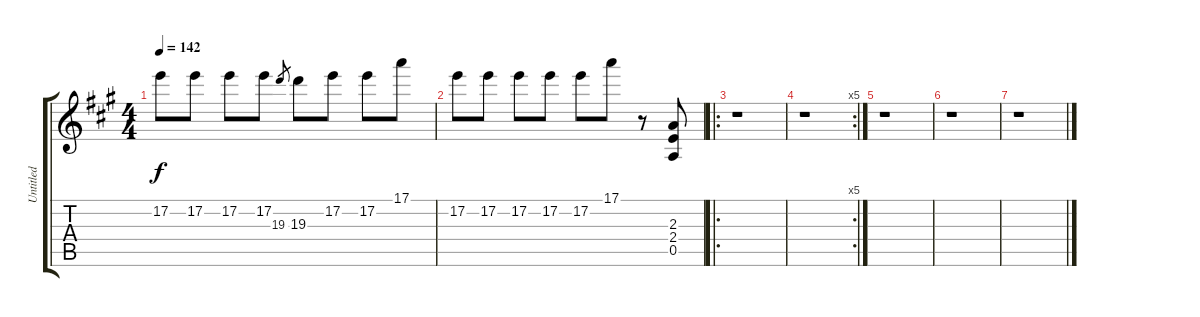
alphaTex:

\track ("Untitled" "Untitled") {instrument distortionguitar}
\staff {score tabs}
\tuning (E4 B3 G3 D3 A2 E2) {hide}
\ts (4 4)
\tempo 142
\clef g2
\ks a
17.2.8{dy f} 17.2.8 17.2.8 17.2.8 19.3.8{gr} 19.3.8 17.2.8 17.2.8 17.1.8 |
17.2.8 17.2.8 17.2.8 17.2.8 17.2.8 17.1.8 r.8 (2.3 2.4 0.5).8 |
\ro
r.1 |
\rc 5
r.1 |
r.1 |
r.1 |
r.1
